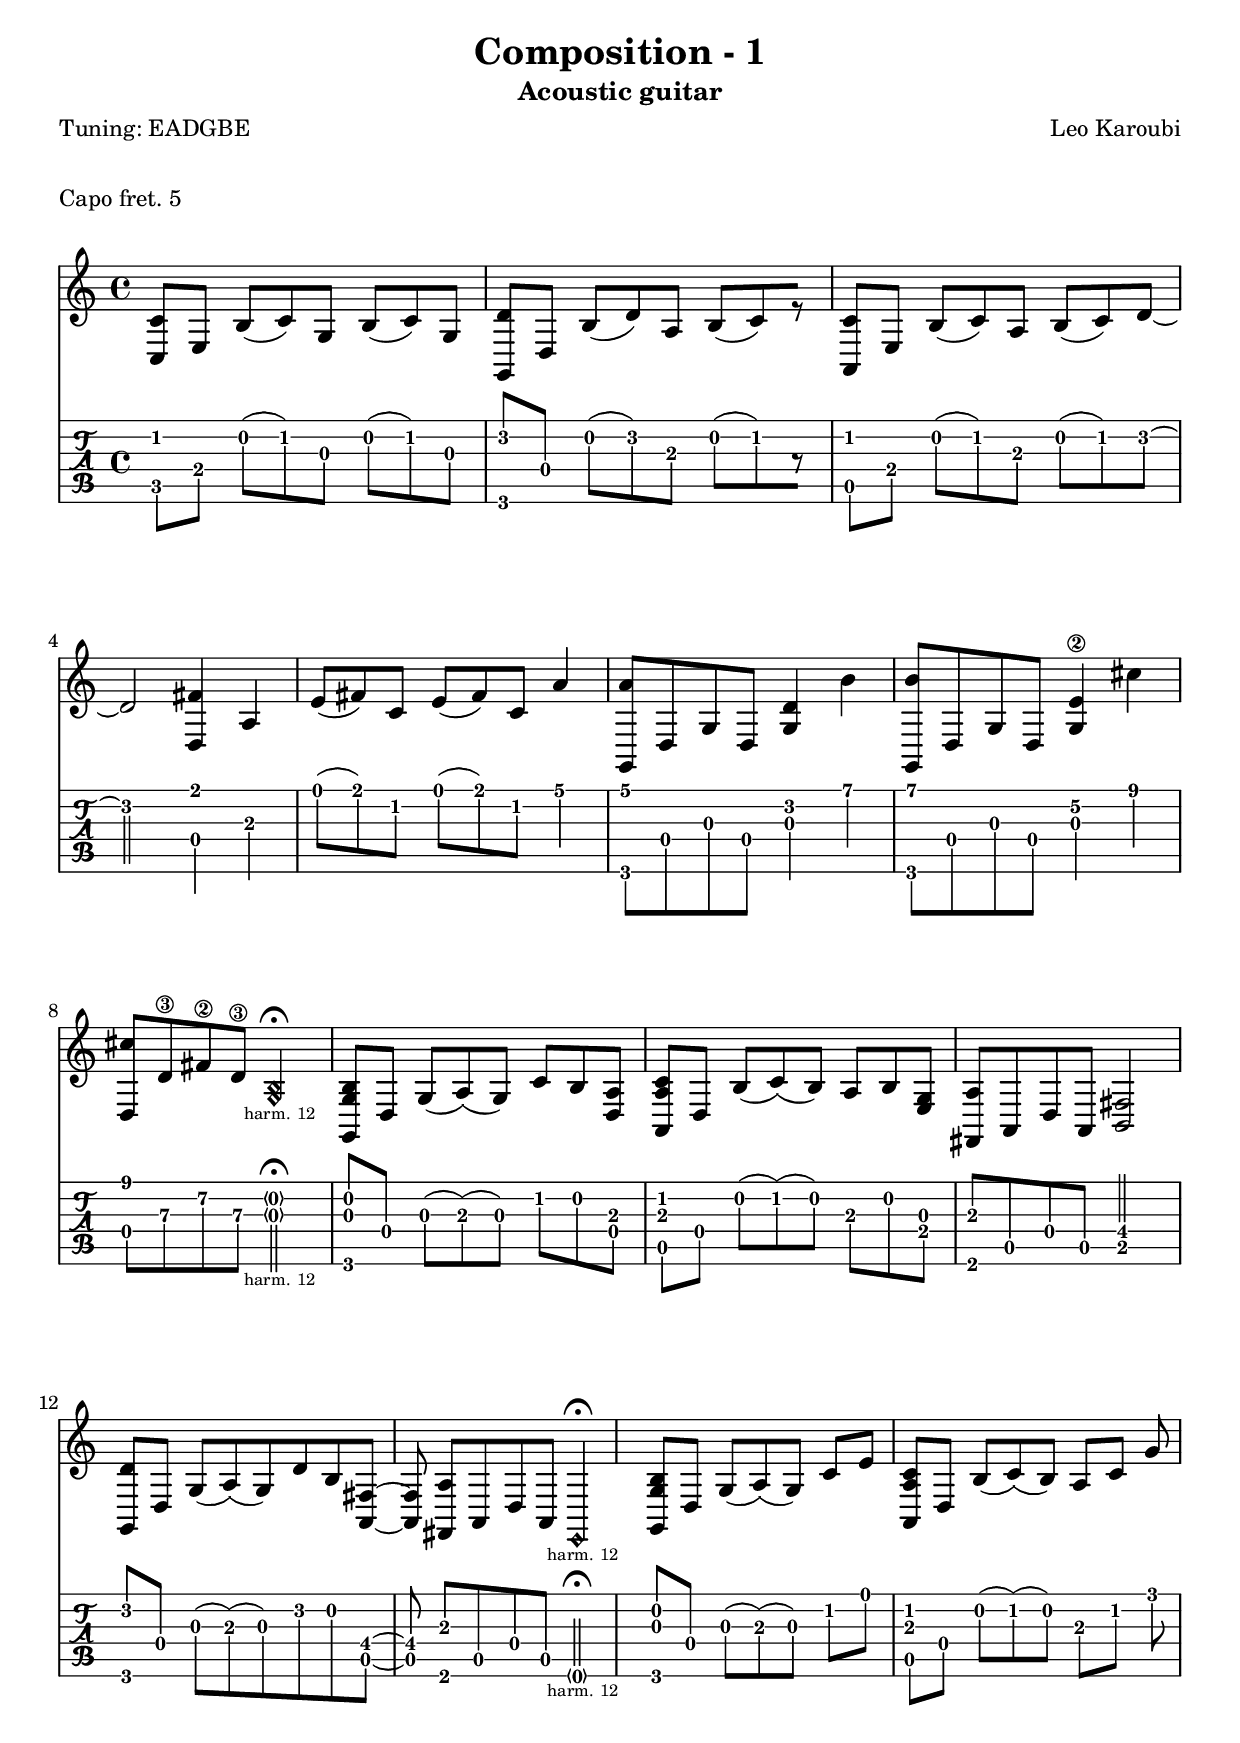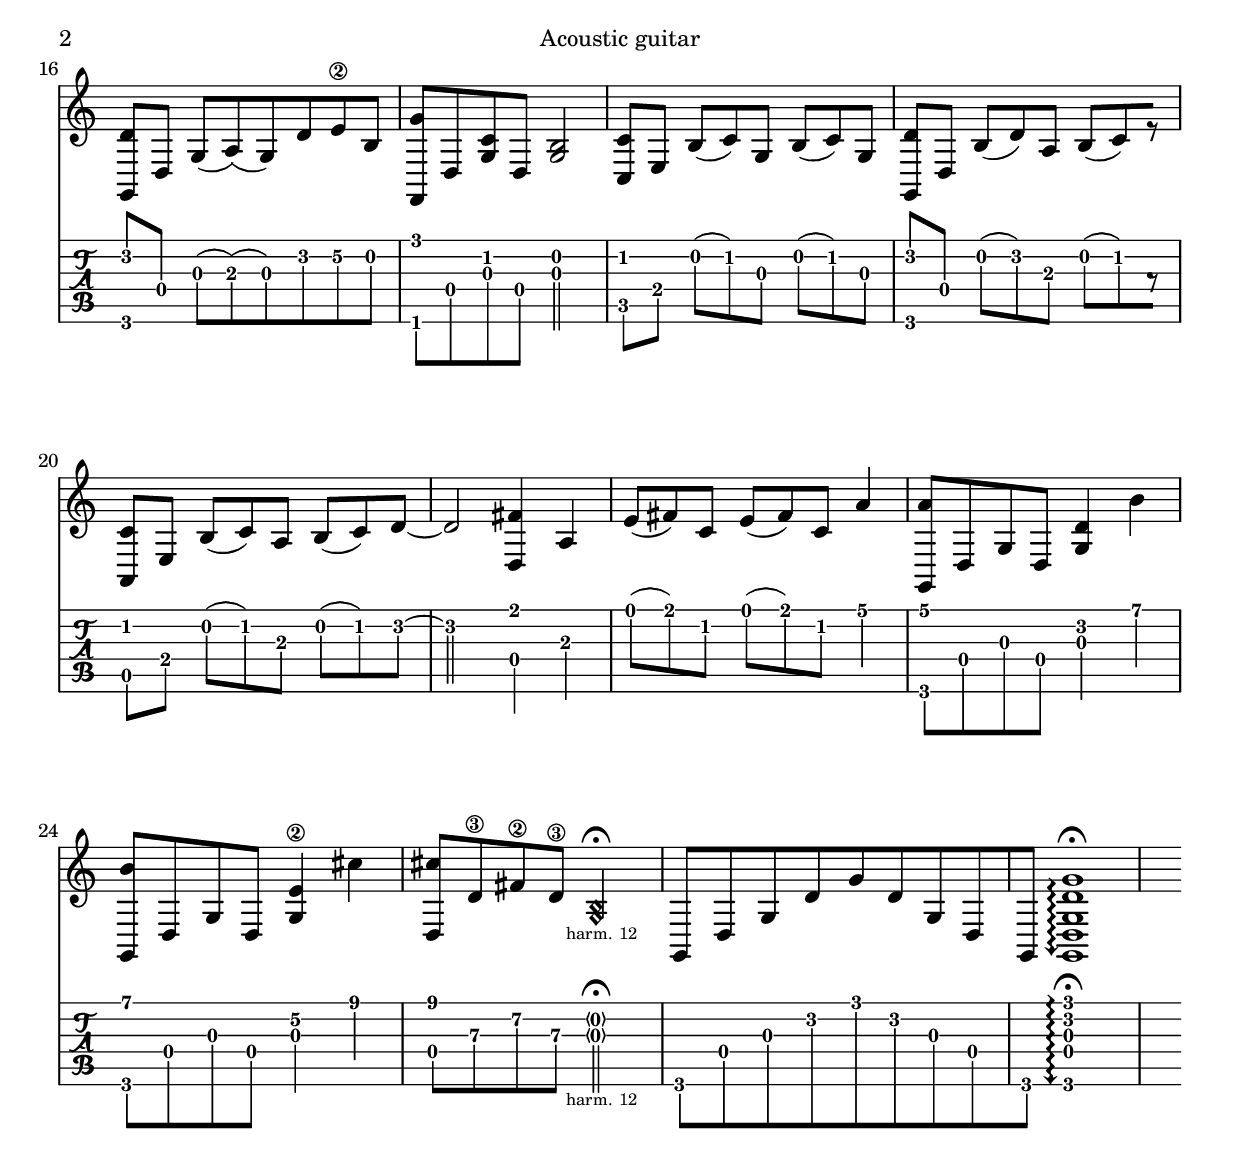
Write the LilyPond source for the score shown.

\version "2.22.1"
\include "english.ly"
\header {
  title = "Composition - 1"
  subtitle = ""
  instrument = "Acoustic guitar"
  meter = "Tuning: EADGBE"
  arranger = "Leo Karoubi"
  % composer = "Leo Karoubi"
}

\layout { 
  indent = 0.0\cm 
  #(layout-set-staff-size 21)
  \context {
    \Score
    \override Glissando.thickness = #3
    \override SpacingSpanner.common-shortest-duration = #(ly:make-moment 1/16)
  }
}
\markup { 
  \vspace #1
}

timeSign = 4/4
harmTwelveMarkup = \fermata-\markup { \center-align \abs-fontsize #8 { harm. 12 }}

chorus = {
  <c c'>8 e b8([ c') g] b8([ c') g] |
  <g, d'>8 d b8([ d') a] b8([ c') r] |
  <a, c'>8 e b8([ c') a] b8([ c') d'~] |
  d'2 <d f-sharp'>4 a4 | 
  e'8([ f-sharp') c'] e'8([ f-sharp') c'] a'4 |
  <g, a'>8 d g d <g d'>4 b'4 |
  <g, b'>8 d g d <g e'\2>4  c-sharp''4 |
  <d c-sharp''>8 d'\3 f-sharp'\2 d'\3  <g\harmonic b\harmonic>2\harmTwelveMarkup
}

verse = {
  <g, g b>8[ d] g8[(a()g)] c'8[b <d a>] |
  <a, c' a>8[ d] b8[(c'()b)] a8[b <e g>] |
  <f-sharp, a>8[ a, d a,] <b, f-sharp>2 |
  <g, d'>8[ d] g8[(a()g) d' b <a, f-sharp>~] |
  <a, f-sharp> <f-sharp, a>8[ a, d a,] <e,\harmonic>2\harmTwelveMarkup
  <g, g b>8[ d] g8[(a()g)] c'8[ e'] |
  <a, c' a>8[ d] b8[(c'()b)] a8[c'] g' |
  <g, d'>8[ d] g8[(a()g) d' e'\2 b] |
  <f, g'>8[ d <g c'> d] <g b>2

}

outro = {
  g,8[ d g d' g' d' g d g,] 
  \arpeggioArrowDown<g, d g d' g'>1\arpeggio\fermata
}


full_part = {
  \chorus
  \verse
  \chorus
  \outro
}

\score {
  \header {
    piece = "Capo fret. 5"
  }
  <<
  \new Staff {
    \clef "G"
    \time \timeSign
    \full_part
  }
  \new TabStaff {
    \set TabStaff.minimumFret = #0
    \tabFullNotation
    \time \timeSign
    \full_part
  }
  >>
}
